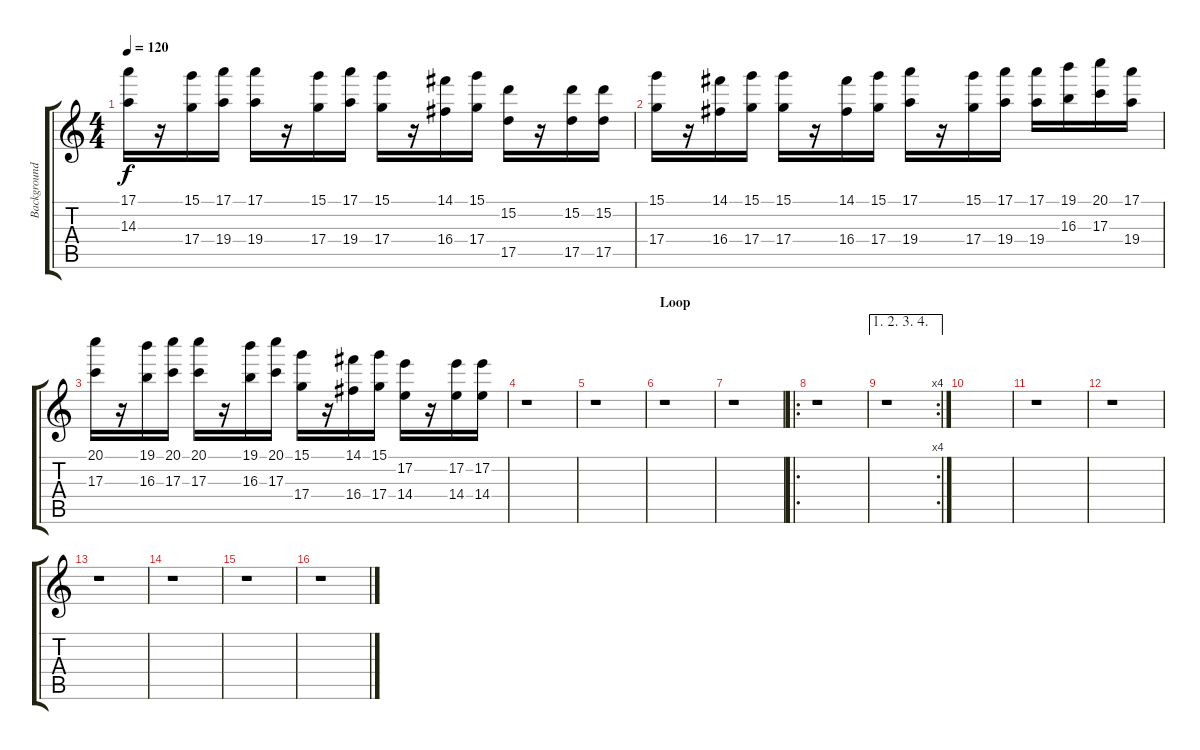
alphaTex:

\track ("Background" "Background") {instrument pad1newage}
\staff {score tabs}
\tuning (E5 B4 G4 D4 A3 E3) {hide}
\ts (4 4)
\tempo 120
\clef g2
\ks c
(17.1 14.3).16{dy f} r.16 (15.1 17.4).16 (17.1 19.4).16 (17.1 19.4).16 r.16 (15.1 17.4).16 (17.1 19.4).16 (15.1 17.4).16 r.16 (14.1 16.4).16 (15.1 17.4).16 (15.2 17.5).16 r.16 (15.2 17.5).16 (15.2 17.5).16 |
(15.1 17.4).16 r.16 (14.1 16.4).16 (15.1 17.4).16 (15.1 17.4).16 r.16 (14.1 16.4).16 (15.1 17.4).16 (17.1 19.4).16 r.16 (15.1 17.4).16 (17.1 19.4).16 (17.1 19.4).16 (19.1 16.3).16 (20.1 17.3).16 (17.1 19.4).16 |
(20.1 17.3).16 r.16 (19.1 16.3).16 (20.1 17.3).16 (20.1 17.3).16 r.16 (19.1 16.3).16 (20.1 17.3).16 (15.1 17.4).16 r.16 (14.1 16.4).16 (15.1 17.4).16 (17.2 14.4).16 r.16 (17.2 14.4).16 (17.2 14.4).16 |
r.1 |
r.1 |
\section ("" "Loop")
r.1 |
r.1 |
\ro
r.1 |
\ae (1 2 3 4)
\rc 4
r.1 |
|
r.1 |
r.1 |
r.1 |
r.1 |
r.1 |
r.1
